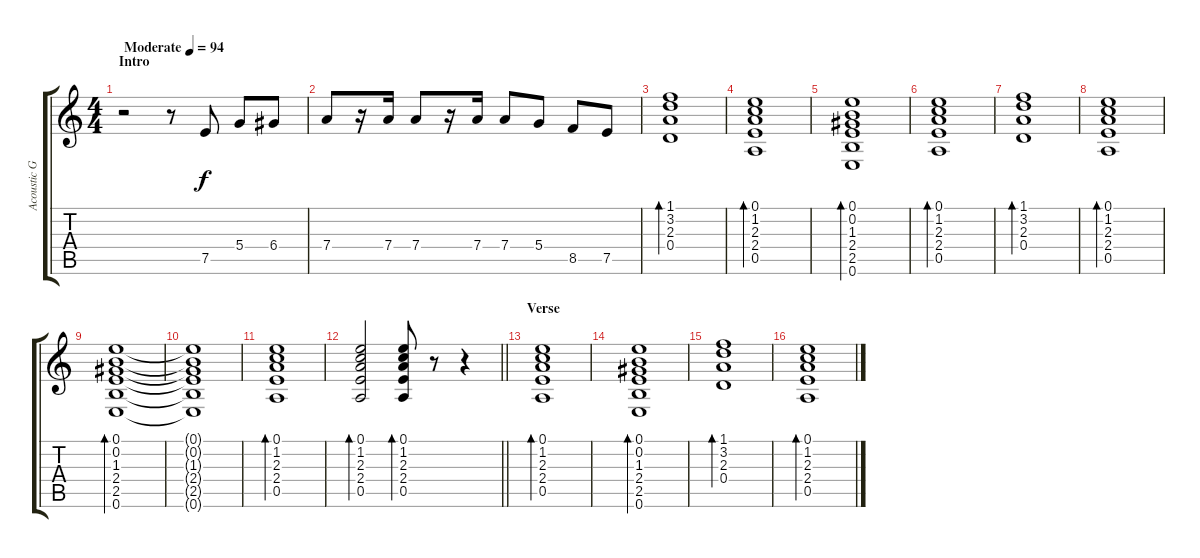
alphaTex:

\track ("Acoustic Guitar" "Acoustic G") {instrument acousticguitarsteel}
\staff {score tabs}
\tuning (E4 B3 G3 D3 A2 E2) {hide}
\ts (4 4)
\section ("" "Intro")
\tempo (94 "Moderate")
\clef g2
\ks c
r.2{dy f instrument acousticguitarsteel} r.8 7.5.8 5.4.8 6.4.8 |
7.4.8 r.16 7.4.16 7.4.8 r.16 7.4.16 7.4.8 5.4.8 8.5.8 7.5.8 |
(1.1 3.2 2.3 0.4).1{bd 60} |
(0.1 1.2 2.3 2.4 0.5).1{bd 60} |
(0.1 0.2 1.3 2.4 2.5 0.6).1{bd 60} |
(0.1 1.2 2.3 2.4 0.5).1{bd 60} |
(1.1 3.2 2.3 0.4).1{bd 60} |
(0.1 1.2 2.3 2.4 0.5).1{bd 60} |
(0.1 0.2 1.3 2.4 2.5 0.6).1{bd 60} |
(0.1{t} 0.2{t} 1.3{t} 2.4{t} 2.5{t} 0.6{t}).1 |
(0.1 1.2 2.3 2.4 0.5).1{bd 60} |
\barLineRight lightlight
(0.1 1.2 2.3 2.4 0.5).2{bd 60} (0.1 1.2 2.3 2.4 0.5).8{bd 60} r.8 r.4 |
\section ("" "Verse")
(0.1 1.2 2.3 2.4 0.5).1{bd 60} |
(0.1 0.2 1.3 2.4 2.5 0.6).1{bd 60} |
(1.1 3.2 2.3 0.4).1{bd 60} |
(0.1 1.2 2.3 2.4 0.5).1{bd 60}
